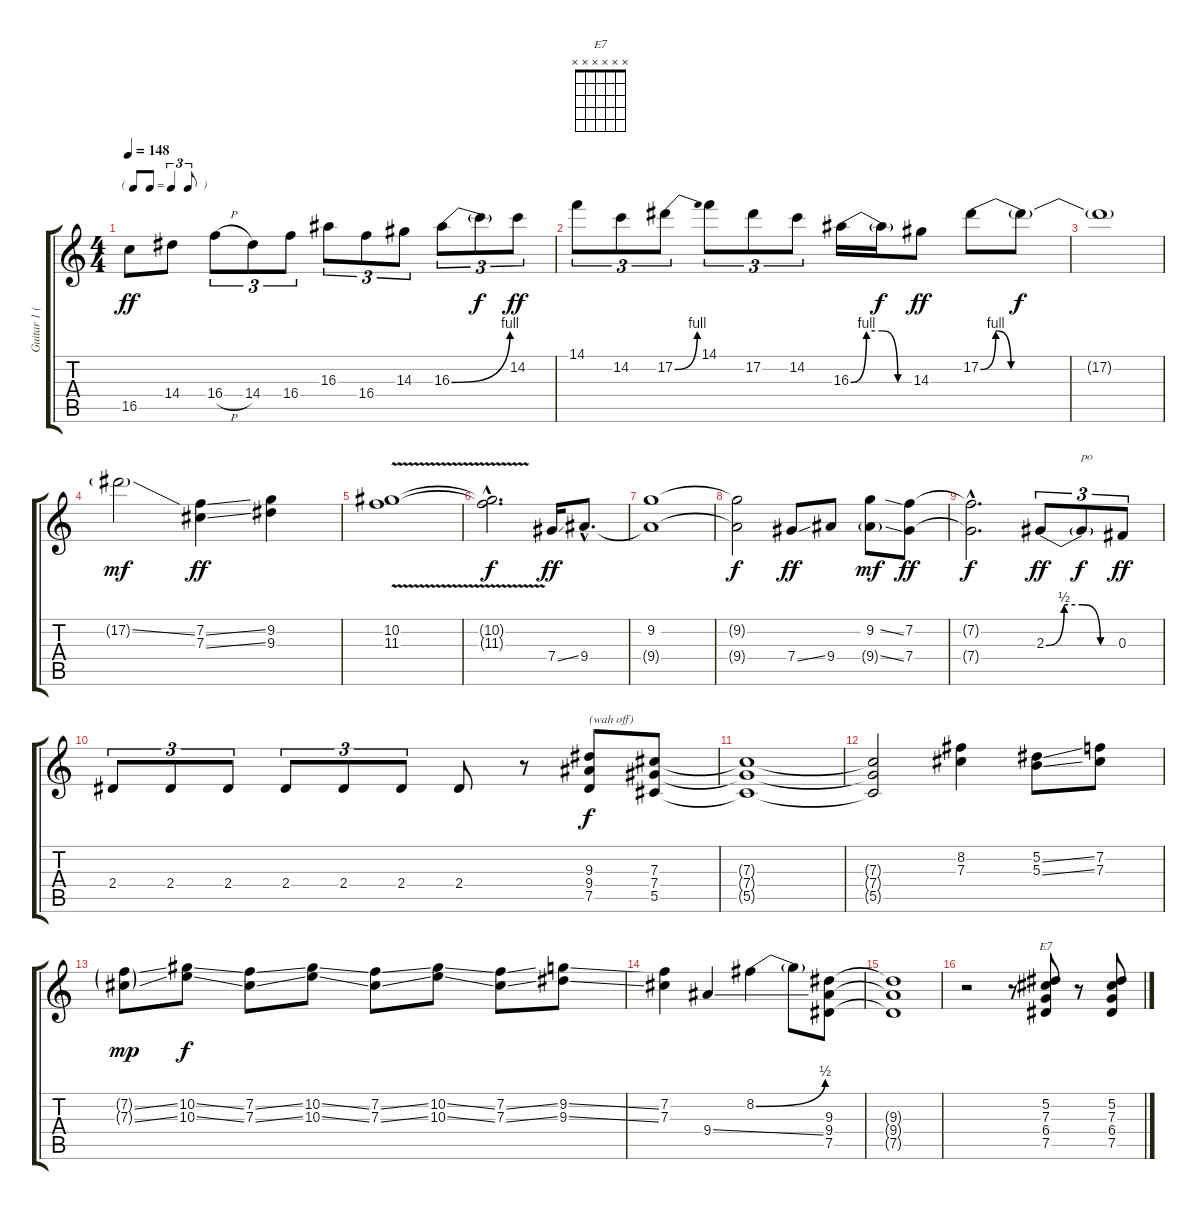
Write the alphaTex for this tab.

\track ("Guitar 1 (Slash)" "Guitar 1 (") {instrument overdrivenguitar}
\staff {score tabs}
\tuning (Eb4 Bb3 Gb3 Db3 Ab2 Eb2) {hide}
\chord ("E7" x x x x x x) {firstfret 0}
\ts (4 4)
\tf triplet8th
\tempo 148
\clef g2
\ks c
16.5.8{dy ff} 14.4.8 16.4{h}.8{tu (3 2)} 14.4.8{tu (3 2)} 16.4.8{tu (3 2)} 16.3.8{tu (3 2)} 16.4.8{tu (3 2)} 14.3.8{tu (3 2)} 16.3{be (bend 0 0 60 4)}.8{tu (3 2)} 16.3{t}.8{tu (3 2) dy f} 14.2.8{tu (3 2) dy ff} |
14.1.8{tu (3 2)} 14.2.8{tu (3 2)} 17.2{be (bend 0 0 60 4)}.8{tu (3 2)} 14.1.8{tu (3 2)} 17.2.8{tu (3 2)} 14.2.8{tu (3 2)} 16.3{be (custom 0 0 15 4 30 4 45 0 60 0)}.16 16.3{t}.16{dy f} 14.3.8{dy ff} 17.2{be (custom 0 0 5 4 10 0 45 0 60 0)}.8 17.2{t}.8{dy f} |
17.2{t}.1 |
17.2{ss g}.2{dy mf} (7.2{ss} 7.3{ss}).4{dy ff} (9.2 9.3).4 |
(10.2{v} 11.3{v}).1 |
(10.2{hac t} 11.3{hac t}).2{d dy f} 7.4{ss}.16{dy ff} 9.4{hac}.8{d} |
(9.2 9.4{t}).1 |
(9.2{t} 9.4{t}).2{dy f} 7.4{ss}.8{dy ff} 9.4.8 (9.2{ss} 9.4{ss g}).8{dy mf} (7.2 7.4).8{dy ff} |
(7.2{hac t} 7.4{hac t}).2{d dy f} 2.3{be (custom 0 0 15 2 30 2 45 0 60 0)}.8{tu (3 2) dy ff} 2.3{t}.8{tu (3 2) txt "po" dy f} 0.3.8{tu (3 2) dy ff} |
2.4.8{tu (3 2)} 2.4.8{tu (3 2)} 2.4.8{tu (3 2)} 2.4.8{tu (3 2)} 2.4.8{tu (3 2)} 2.4.8{tu (3 2)} 2.4.8 r.8 (9.3 9.4 7.5).8{txt "(wah off)" dy f} (7.3 7.4 5.5).8 |
(7.3{t} 7.4{t} 5.5{t}).1 |
(7.3{t} 7.4{t} 5.5{t}).2 (8.2 7.3).4 (5.2{ss} 5.3{ss}).8 (7.2 7.3).8 |
(7.2{ss g} 7.3{ss g}).8{dy mp} (10.2{ss} 10.3{ss}).8{dy f} (7.2{ss} 7.3{ss}).8 (10.2{ss} 10.3{ss}).8 (7.2{ss} 7.3{ss}).8 (10.2{ss} 10.3{ss}).8 (7.2{ss} 7.3{ss}).8 (9.2{ss} 9.3{ss}).8 |
(7.2 7.3).4 9.4{ss}.4 8.2{be (bend 0 0 60 2)}.4 8.2{t}.8 (9.3 9.4 7.5).8 |
(9.3{t} 9.4{t} 7.5{t}).1 |
r.2 r.8 (5.2 7.3 6.4 7.5).8{ch "E7"} r.8 (5.2 7.3 6.4 7.5).8
